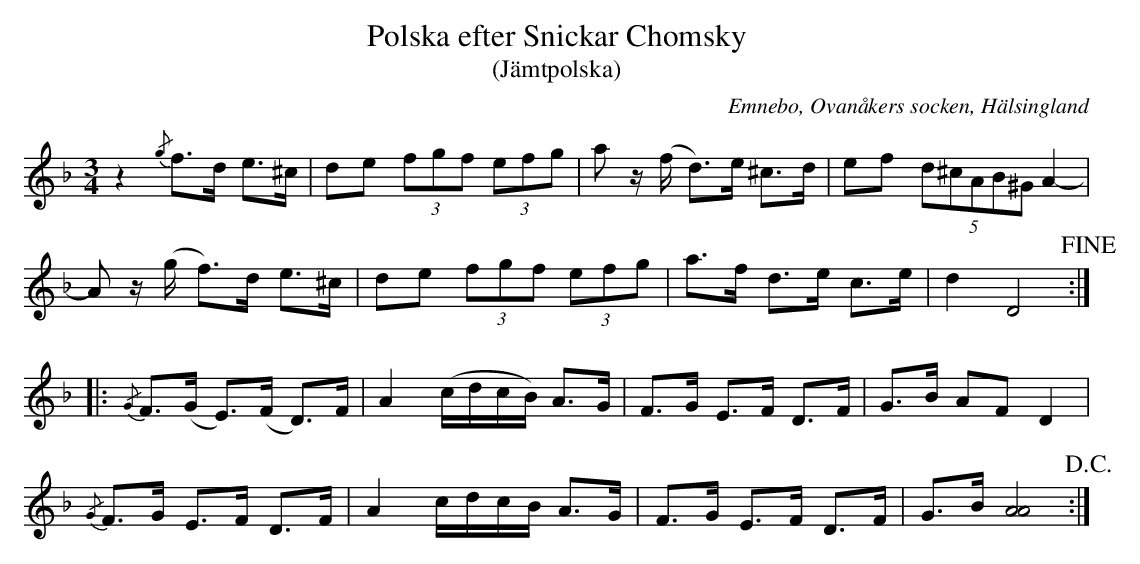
X:1
T: Polska efter Snickar Chomsky
T: (Jämtpolska)
O: Emnebo, Ovanåkers socken, Hälsingland
M: 3/4
L: 1/16
K: Dm
z4 {/g}f2>d2 e2>^c2 | d2e2 (3f2g2f2 (3e2f2g2 | a2 z(f d2)>e2 ^c2>d2 | e2f2 (5:2d2^c2A2B2^G2 A4- |
A2 z(g f2)>d2     e2>^c2 | d2e2 (3f2g2f2 (3e2f2g2 | a2>f2 d2>e2 c2>e2 | d4   D8 !fine! ::
{/G}F2>(G2 E2>)(F2 D2>)F2 | A4 (cdcB) A2>G2 | F2>G2 E2>F2 D2>F2 | G2>B2 A2F2  D4      |
{/G}F2>G2  E2>F2   D2>F2  | A4  cdcB  A2>G2 | F2>G2 E2>F2 D2>F2 | G2>B2 [AA]8 !D.C.! :|
